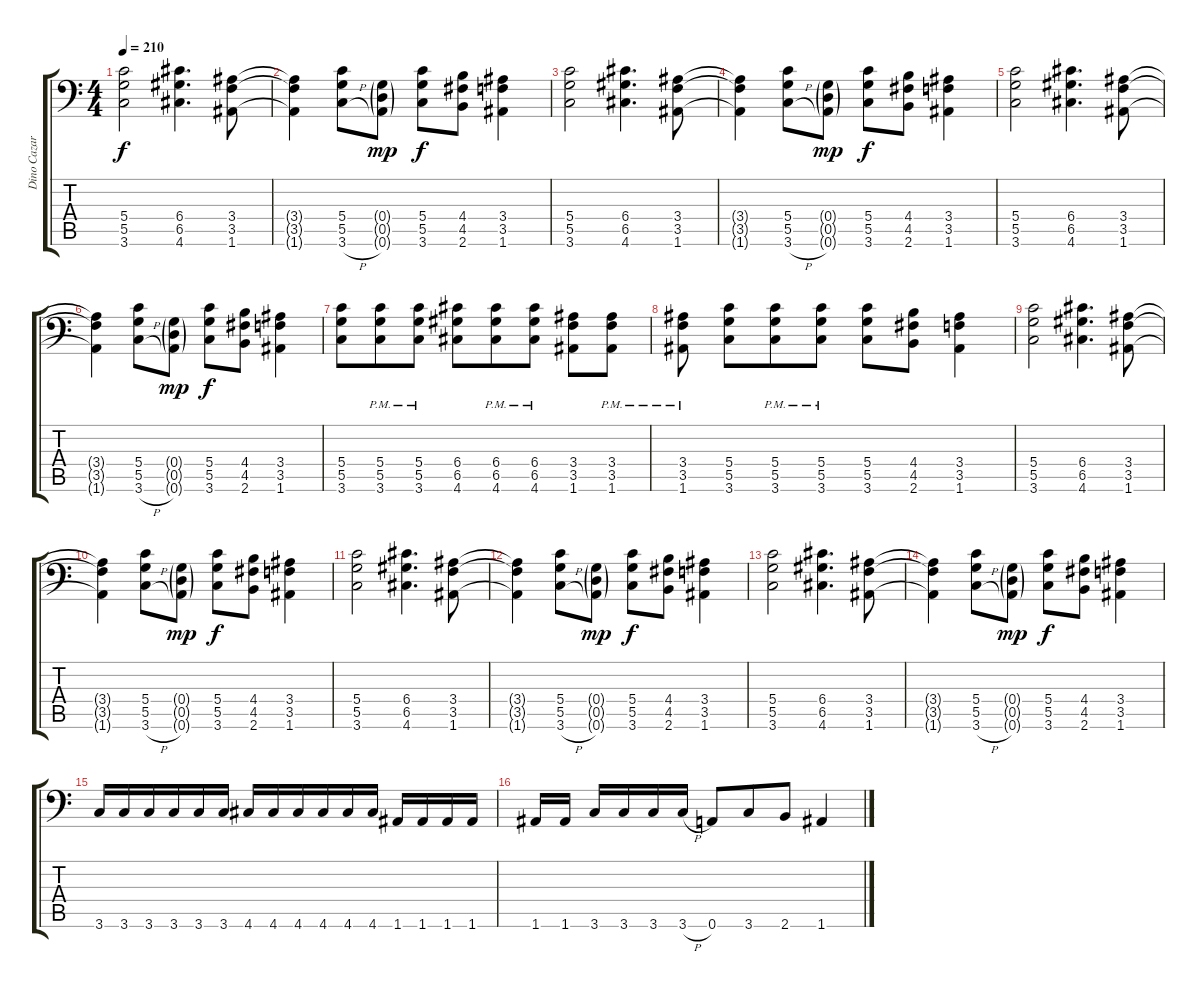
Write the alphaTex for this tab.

\track ("Dino Cazares" "Dino Cazar") {instrument distortionguitar}
\staff {score tabs}
\tuning (A3 E3 C3 G2 D2 A1) {hide}
\ts (4 4)
\tempo 210
\clef f4
\ks c
(5.4 5.5 3.6).2{dy f} (6.4 6.5 4.6).4{d} (3.4 3.5 1.6).8 |
(3.4{t} 3.5{t} 1.6{t}).4 (5.4 5.5 3.6{h}).8 (0.4{g} 0.5{g} 0.6{g}).8{dy mp} (5.4 5.5 3.6).8{dy f} (4.4 4.5 2.6).8 (3.4 3.5 1.6).4 |
(5.4 5.5 3.6).2 (6.4 6.5 4.6).4{d} (3.4 3.5 1.6).8 |
(3.4{t} 3.5{t} 1.6{t}).4 (5.4 5.5 3.6{h}).8 (0.4{g} 0.5{g} 0.6{g}).8{dy mp} (5.4 5.5 3.6).8{dy f} (4.4 4.5 2.6).8 (3.4 3.5 1.6).4 |
(5.4 5.5 3.6).2 (6.4 6.5 4.6).4{d} (3.4 3.5 1.6).8 |
(3.4{t} 3.5{t} 1.6{t}).4 (5.4 5.5 3.6{h}).8 (0.4{g} 0.5{g} 0.6{g}).8{dy mp} (5.4 5.5 3.6).8{dy f} (4.4 4.5 2.6).8 (3.4 3.5 1.6).4 |
(5.4 5.5 3.6).8 (5.4{pm} 5.5{pm} 3.6{pm}).8{beam merge} (5.4{pm} 5.5{pm} 3.6{pm}).8{beam split} (6.4 6.5 4.6).8{beam merge} (6.4{pm} 6.5{pm} 4.6{pm}).8 (6.4{pm} 6.5{pm} 4.6{pm}).8{beam split} (3.4 3.5 1.6).8 (3.4{pm} 3.5{pm} 1.6{pm}).8 |
(3.4{pm} 3.5{pm} 1.6{pm}).8{beam split} (5.4 5.5 3.6).8{beam merge} (5.4{pm} 5.5{pm} 3.6{pm}).8 (5.4{pm} 5.5{pm} 3.6{pm}).8{beam split} (5.4 5.5 3.6).8 (4.4 4.5 2.6).8 (3.4 3.5 1.6).4 |
(5.4 5.5 3.6).2 (6.4 6.5 4.6).4{d} (3.4 3.5 1.6).8 |
(3.4{t} 3.5{t} 1.6{t}).4 (5.4 5.5 3.6{h}).8 (0.4{g} 0.5{g} 0.6{g}).8{dy mp} (5.4 5.5 3.6).8{dy f} (4.4 4.5 2.6).8 (3.4 3.5 1.6).4 |
(5.4 5.5 3.6).2 (6.4 6.5 4.6).4{d} (3.4 3.5 1.6).8 |
(3.4{t} 3.5{t} 1.6{t}).4 (5.4 5.5 3.6{h}).8 (0.4{g} 0.5{g} 0.6{g}).8{dy mp} (5.4 5.5 3.6).8{dy f} (4.4 4.5 2.6).8 (3.4 3.5 1.6).4 |
(5.4 5.5 3.6).2 (6.4 6.5 4.6).4{d} (3.4 3.5 1.6).8 |
(3.4{t} 3.5{t} 1.6{t}).4 (5.4 5.5 3.6{h}).8 (0.4{g} 0.5{g} 0.6{g}).8{dy mp} (5.4 5.5 3.6).8{dy f} (4.4 4.5 2.6).8 (3.4 3.5 1.6).4 |
3.6.16 3.6.16 3.6.16 3.6.16{beam merge} 3.6.16 3.6.16{beam split} 4.6.16 4.6.16{beam merge} 4.6.16 4.6.16 4.6.16 4.6.16{beam split} 1.6.16 1.6.16 1.6.16 1.6.16 |
1.6.16 1.6.16{beam split} 3.6.16 3.6.16{beam merge} 3.6.16 3.6{h}.16{beam split} 0.6.8{beam merge} 3.6.8 2.6.8 1.6.4
